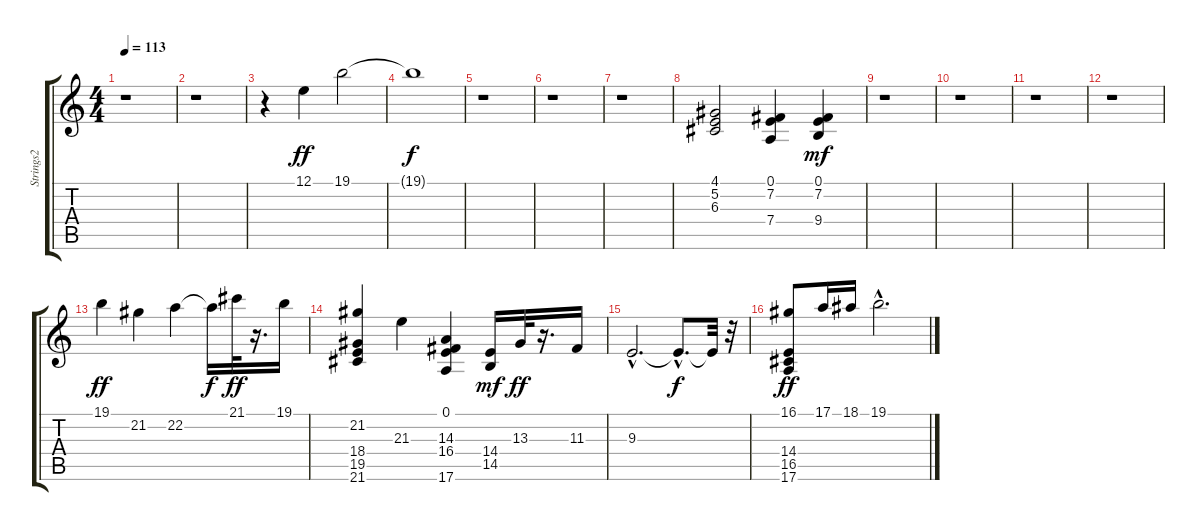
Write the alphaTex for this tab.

\track ("Strings2" "Strings2") {instrument stringensemble2}
\staff {score tabs}
\tuning (E4 B3 G3 D3 A2 E2) {hide}
\ts (4 4)
\tempo 113
\clef g2
\ks c
r.1{dy ff} |
r.1 |
r.4 12.1.4 19.1.2 |
19.1{t}.1{dy f} |
r.1 |
r.1 |
r.1 |
(4.1 5.2 6.3).2 (0.1 7.2 7.4).4 (0.1 7.2 9.4).4{dy mf} |
r.1 |
r.1 |
r.1 |
r.1 |
19.1.4{dy ff} 21.2.4 22.2.4 22.2{t}.16{dy f} 21.1.32{dy ff} r.16{d} 19.1.16 |
(21.2 18.4 19.5 21.6).4 21.3.4 (0.1 14.3 16.4 17.6).4 (14.4 14.5).16{dy mf} 13.3.32{dy ff} r.16{d} 11.3.16 |
9.3{hac}.2{d} 9.3{hac t}.8{d dy f} 9.3{t}.32 r.32 |
(16.1 14.4 16.5 17.6).8{dy ff} 17.1.16 18.1.16 19.1{hac}.2{d}
